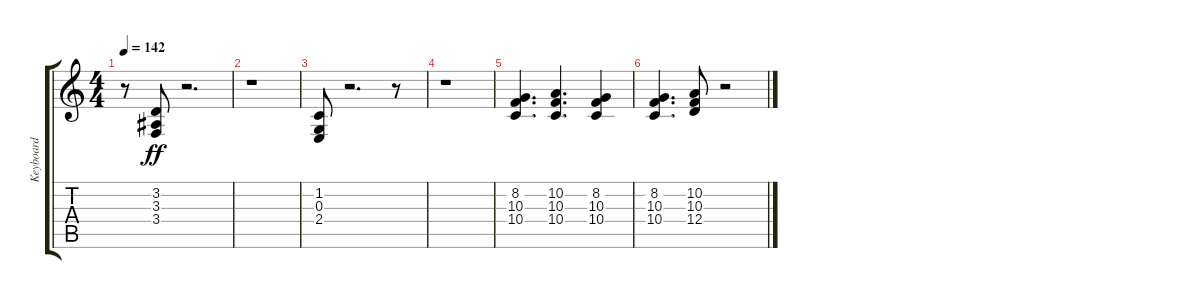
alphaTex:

\track ("Keyboard" "Keyboard") {instrument synthbrass1}
\staff {score tabs}
\tuning (E4 B3 G3 D3 A2 E2) {hide}
\ts (4 4)
\tempo 142
\clef g2
\ks c
r.8{dy ff} (3.2 3.3 3.4).8{txt ""} r.2{d} |
r.1 |
(1.2 0.3 2.4).8 r.2{d} r.8 |
r.1 |
(8.2 10.3 10.4).4{d} (10.2 10.3 10.4).4{d} (8.2 10.3 10.4).4 |
(8.2 10.3 10.4).4{d} (10.2 10.3 12.4).8 r.2
